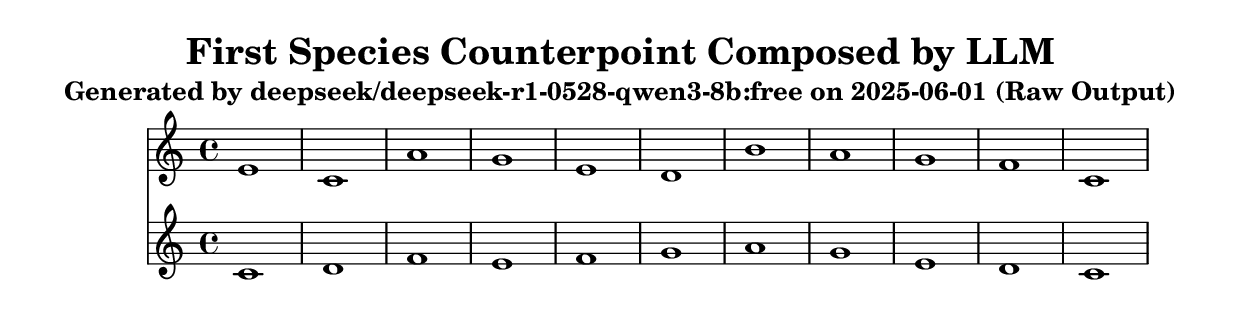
\version "2.24.4"
\header {
  title = "First Species Counterpoint Composed by LLM"
  subtitle = "Generated by deepseek/deepseek-r1-0528-qwen3-8b:free on 2025-06-01 (Raw Output)"
}

\score {
  <<
    \new Staff = "Counterpoint" <<
      \clef treble
      \key c \major
      \time 4/4
      \fixed c' { 
        e1 | c1 | a1 | g1 | e1 | d1 | b1 | a1 | g1 | f1 | c1
      }
    >>
    \new Staff = "CantusFirmus" <<
      \clef treble
      \key c \major
      \time 4/4
      \fixed c' { 
        c1 | d1 | f1 | e1 | f1 | g1 | a1 | g1 | e1 | d1 | c1
      }
    >>
  >>
  \layout { }
  \midi { \tempo 1 = 80 }
}
